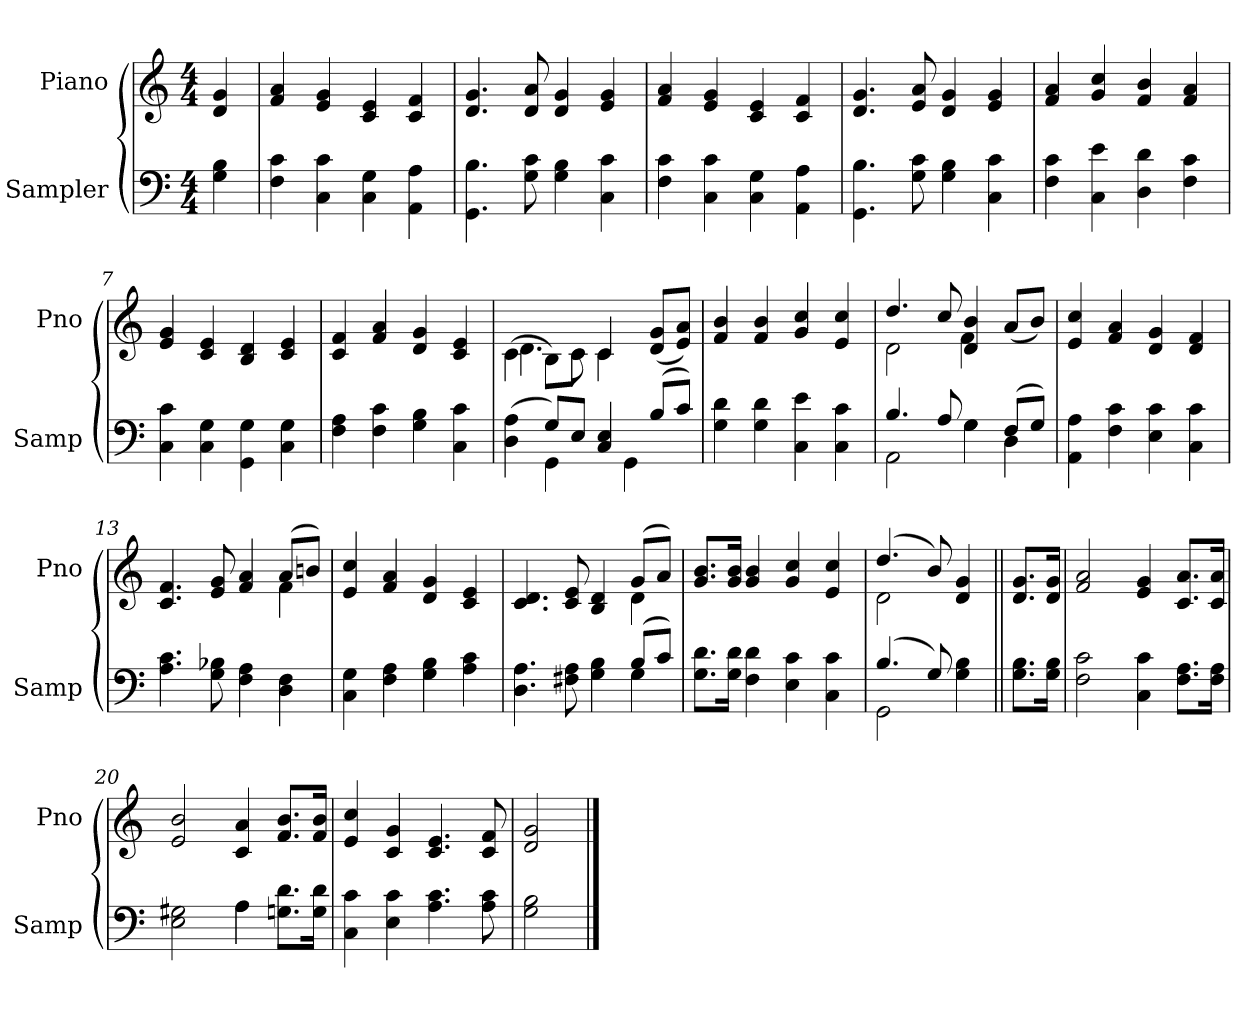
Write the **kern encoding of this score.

**kern	**kern
*part2	*part1
*staff2	*staff1
*I"Sampler	*I"Piano
*I'Samp	*I'Pno
*clefF4	*clefG2
*M4/4	*M4/4
=1	=1
4G 4B	4d 4g
=2	=2
4F 4c	4f 4a
4C 4c	4e 4g
4C 4G	4c 4e
4AA 4A	4c 4f
=3	=3
4.GG 4.B	4.d 4.g
8G 8c	8d 8a
4G 4B	4d 4g
4C 4c	4e 4g
=4	=4
4F 4c	4f 4a
4C 4c	4e 4g
4C 4G	4c 4e
4AA 4A	4c 4f
=5	=5
4.GG 4.B	4.d 4.g
8G 8c	8e 8a
4G 4B	4d 4g
4C 4c	4e 4g
=6	=6
4F 4c	4f 4a
4C 4e	4g 4cc
4D 4d	4f 4b
4F 4c	4f 4a
=7	=7
4C 4c	4e 4g
4C 4G	4c 4e
4GG\ 4G\	4B 4d
4C 4G	4c 4e
=8	=8
4F 4A	4c 4f
4F 4c	4f 4a
4G 4B	4d 4g
4C 4c	4c 4e
=9	=9
*^	*^
(4D 4A	4ryy	(4c\	4.d
8G/L)	4GG	8B\L)	.
8E/J	.	8c\J	8c
4C 4E	8ryy	4c/	4c
.	4GG	.	.
(8B/L	.	(8d/ 8g/L	4ryy
8c/J)	8ryy	8e/ 8a/J)	.
*v	*v	*	*
*	*v	*v
=10	=10
4G 4d	4f 4b
4G 4d	4f 4b
4C 4e	4g 4cc
4C 4c	4e 4cc
=11	=11
*^	*^
4.B/	2AA	4.dd/	2d
8A/	.	8cc/	.
4G\	4G	4d 4b	4f
(8F/L	4D	(8a/L	4ryy
8G/J)	.	8b/J)	.
*v	*v	*	*
*	*v	*v
=12	=12
4AA 4A	4e 4cc
4F 4c	4f 4a
4E 4c	4d 4g
4C 4c	4d 4f
=13	=13
*	*^
4.A 4.c	4.c 4.f	2.ryy
8G 8B-X	8e 8g	.
4F 4A	4f 4a	.
4D 4F	(8a/L	4f
.	8bn/J)	.
*	*v	*v
=14	=14
4C 4G	4e 4cc
4F 4A	4f 4a
4G 4B	4d 4g
4A 4c	4c 4e
=15	=15
*^	*^
4.D 4.A	2.ryy	4.c 4.d	2.ryy
8F#X 8A	.	8c 8e	.
4G 4B	.	4B 4d	.
(8B/L	4G	(8g/L	4d
8c/J)	.	8a/J)	.
*v	*v	*	*
*	*v	*v
=16	=16
8.G\ 8.d\L	8.g/ 8.b/L
16G\ 16d\Jk	16g/ 16b/Jk
4F 4d	4g 4b
4E 4c	4g 4cc
4C 4c	4e 4cc
=17	=17
*^	*^
(4.B/	2GG	(4.dd/	2d
8G/)	.	8b/)	.
4G 4B	4ryy	4d 4g	4ryy
=18||	=18||	=18||	=18||
!	!	!LO:TX:t=Refrain	!
*v	*v	*	*
*	*v	*v
8.G\ 8.B\L	8.d/ 8.g/L
16G\ 16B\Jk	16d/ 16g/Jk
=19	=19
2F 2c	2f 2a
4C 4c	4e 4g
8.F\ 8.A\L	8.c/ 8.a/L
16F\ 16A\Jk	16c/ 16a/Jk
=20	=20
*^	*
2E 2G#X	2ryy	2e 2b
4A\	4A	4c 4a
8.Gn\ 8.d\L	4ryy	8.f/ 8.b/L
16G\ 16d\Jk	.	16f/ 16b/Jk
*v	*v	*
=21	=21
4C 4c	4e 4cc
4E 4c	4c 4g
4.A 4.c	4.c 4.e
8A 8c	8c 8f
=22	=22
2G 2B	2d 2g
==	==
*-	*-
